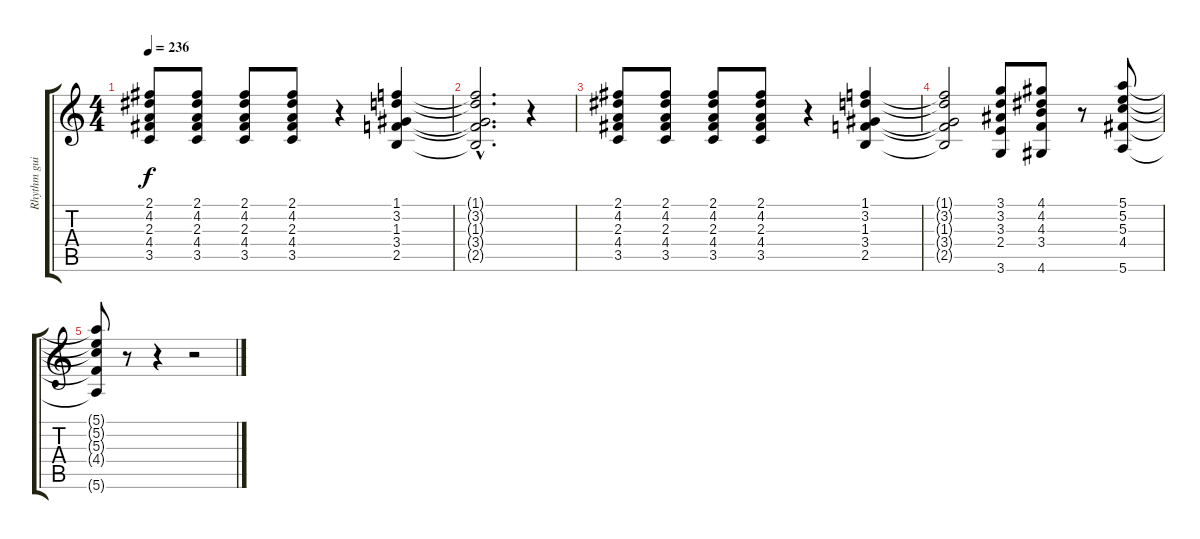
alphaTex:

\track ("Rhythm guitar" "Rhythm gui") {instrument acousticguitarsteel}
\staff {score tabs}
\tuning (E4 B3 G3 D3 A2 E2) {hide}
\ts (4 4)
\tempo 236
\clef g2
\ks c
(2.1 4.2 2.3 4.4 3.5).8{dy f} (2.1 4.2 2.3 4.4 3.5).8 (2.1 4.2 2.3 4.4 3.5).8 (2.1 4.2 2.3 4.4 3.5).8 r.4 (1.1 3.2 1.3 3.4 2.5).4 |
(1.1{hac t} 3.2{hac t} 1.3{hac t} 3.4{hac t} 2.5{hac t}).2{d} r.4 |
(2.1 4.2 2.3 4.4 3.5).8 (2.1 4.2 2.3 4.4 3.5).8 (2.1 4.2 2.3 4.4 3.5).8 (2.1 4.2 2.3 4.4 3.5).8 r.4 (1.1 3.2 1.3 3.4 2.5).4 |
(1.1{t} 3.2{t} 1.3{t} 3.4{t} 2.5{t}).2 (3.1 3.2 3.3 2.4 3.6).8 (4.1 4.2 4.3 3.4 4.6).8 r.8 (5.1 5.2 5.3 4.4 5.6).8 |
\ks aminor
(5.1{t} 5.2{t} 5.3{t} 4.4{t} 5.6{t}).8 r.8 r.4 r.2
